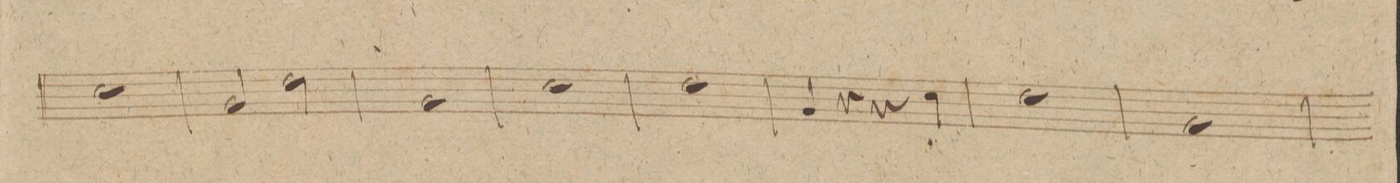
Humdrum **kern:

**kern	**dynam
*I"Corno. 2do in D.	*
*clefG2	*
*k[f#c#]	*
*met(c)	*
*M4/4	*
1d	.
=32	=32
2A/	.
2e\	.
=33	=33
1A	.
=34	=34
1d	.
=35	=35
1e	.
=36	=36
4A/	.
4r	.
4r	.
4d\	.
=37	=37
1e	.
=38	=38
1A	.
=39	=39
*-	*-
